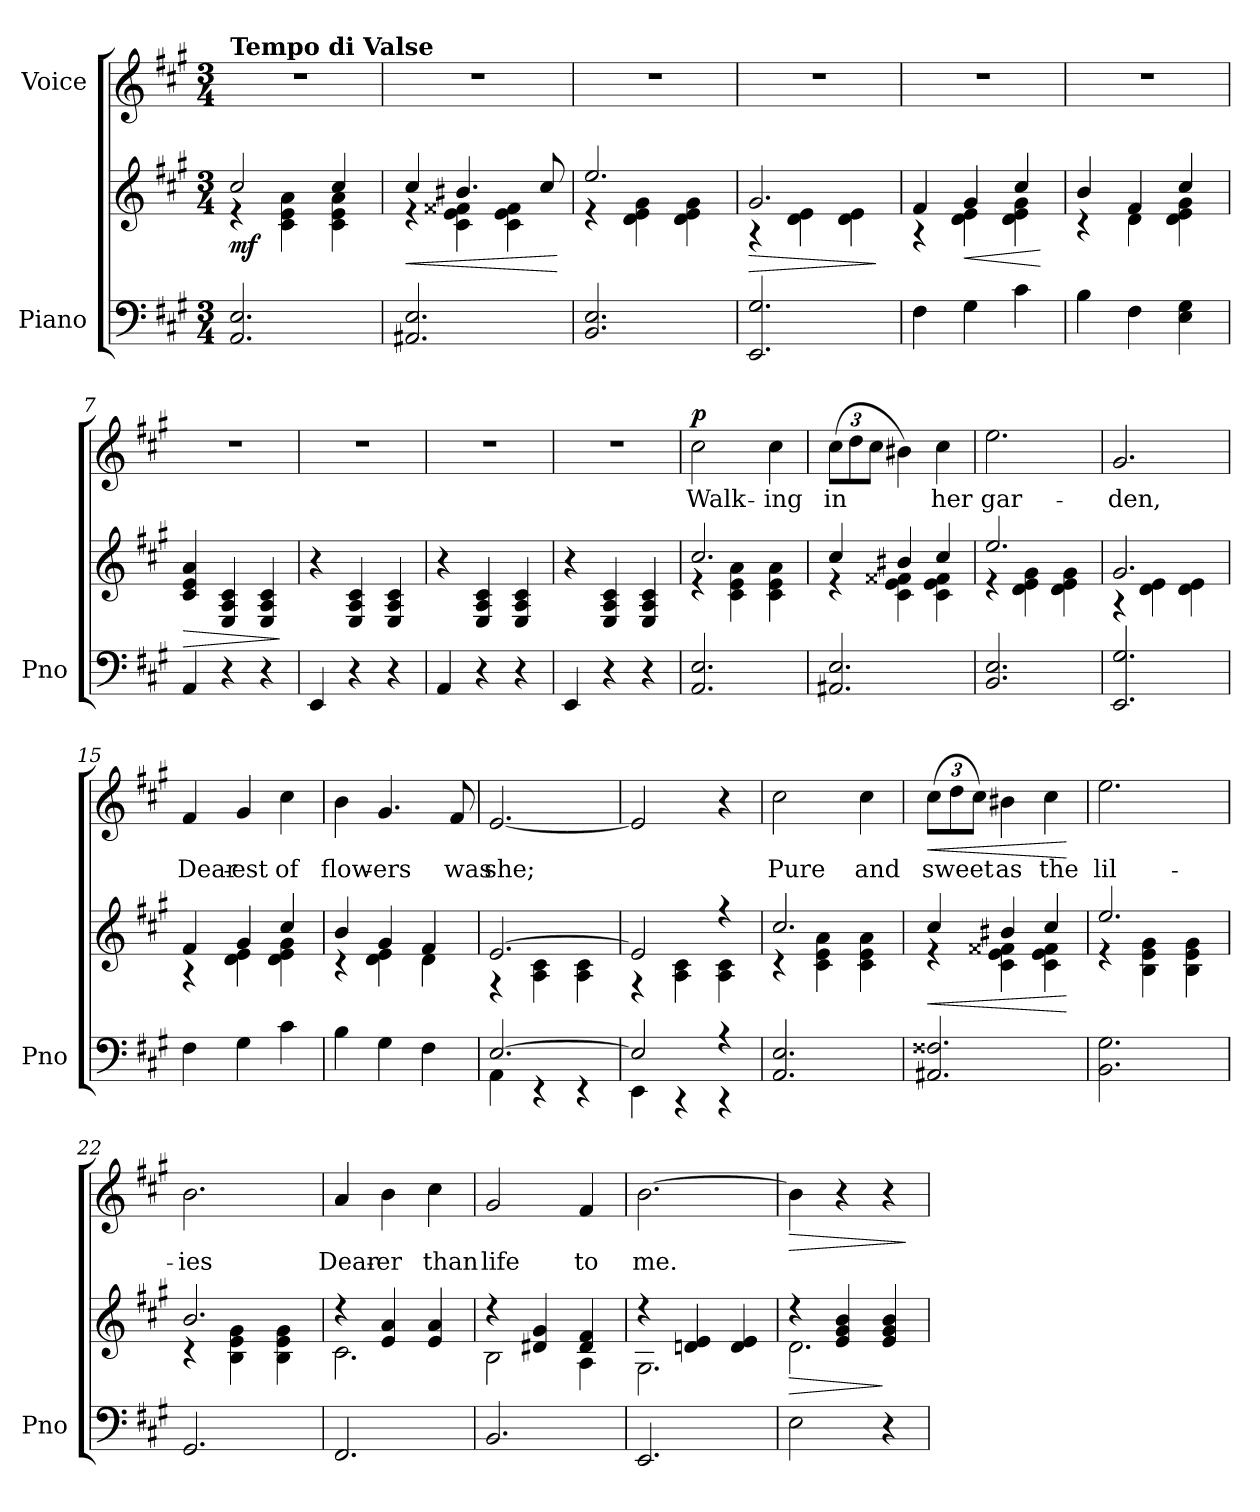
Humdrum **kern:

**kern	**kern	**dynam	**kern	**text	**dynam
*part2	*part2	*part2	*part1	*part1	*part1
*staff3	*staff2	*staff2/3	*staff1	*staff1	*staff1
*I"Piano	*	*	*I"Voice	*	*
*I'Pno	*	*	*	*	*
*clefF4	*clefG2	*	*clefG2	*	*
*k[f#c#g#]	*k[f#c#g#]	*	*k[f#c#g#]	*	*
*M3/4	*M3/4	*	*M3/4	*	*
=1	=1	=1	=1	=1	=1
*	*^	*	*	*	*
!	!	!	!	!LO:TX:a:B:t=Tempo di Valse	!	!
!	!	!	!LO:DY:b	!	!	!
2.AA/ 2.E/	2cc#/	4r	mf	2.r	.	.
.	.	4c#\ 4e\ 4a\	.	.	.	.
.	4cc#/	4c#\ 4e\ 4a\	.	.	.	.
=2	=2	=2	=2	=2	=2	=2
!	!	!	!LO:HP:b	!	!	!
2.AA#X/ 2.E/	4cc#/	4r	<	2.r	.	.
.	4.b#X/	4c#\ 4e\ 4f##X\	.	.	.	.
.	.	4c#\ 4e\ 4f##\	.	.	.	.
.	8cc#/	.	.	.	.	.
*	*v	*v	*	*	*	*
.	.	[	.	.	.
=3	=3	=3	=3	=3	=3
*	*^	*	*	*	*
2.BB/ 2.E/	2.ee/	4r	.	2.r	.	.
.	.	4d\ 4e\ 4g#\	.	.	.	.
.	.	4d\ 4e\ 4g#\	.	.	.	.
=4	=4	=4	=4	=4	=4	=4
!	!	!	!LO:HP:b	!	!	!
2.EE/ 2.G#/	2.g#/	4r	>	2.r	.	.
.	.	4d\ 4e\	.	.	.	.
.	.	4d\ 4e\	.	.	.	.
*	*v	*v	*	*	*	*
.	.	]	.	.	.
=5	=5	=5	=5	=5	=5
*	*^	*	*	*	*
4F#\	4f#/	4r	.	2.r	.	.
!	!	!	!LO:HP:b	!	!	!
4G#\	4g#/	4d\ 4e\	<	.	.	.
4c#\	4cc#/	4d\ 4e\ 4g#\	.	.	.	.
*	*v	*v	*	*	*	*
.	.	[	.	.	.
=6	=6	=6	=6	=6	=6
*	*^	*	*	*	*
4B\	4b/	4r	.	2.r	.	.
4F#\	4f#/	4d\	.	.	.	.
4E\ 4G#\	4cc#/	4d\ 4e\ 4g#\	.	.	.	.
=7	=7	=7	=7	=7	=7	=7
!	!	!	!LO:HP:b	!	!	!
*	*v	*v	*	*	*	*
4AA/	4c#/ 4e/ 4a/	>	2.r	.	.
4r	4E/ 4A/ 4c#/	.	.	.	.
4r	4E/ 4A/ 4c#/	.	.	.	.
.	.	]	.	.	.
=8	=8	=8	=8	=8	=8
4EE/	4r	.	2.r	.	.
4r	4E/ 4A/ 4c#/	.	.	.	.
4r	4E/ 4A/ 4c#/	.	.	.	.
=9	=9	=9	=9	=9	=9
4AA/	4r	.	2.r	.	.
4r	4E/ 4A/ 4c#/	.	.	.	.
4r	4E/ 4A/ 4c#/	.	.	.	.
=10	=10	=10	=10	=10	=10
4EE/	4r	.	2.r	.	.
4r	4E/ 4A/ 4c#/	.	.	.	.
4r	4E/ 4A/ 4c#/	.	.	.	.
=11	=11	=11	=11	=11	=11
*	*^	*	*	*	*
!	!	!	!LO:DY:b	!	!	!
!	!	!	!LO:DY:n=1:b	!	!	!LO:DY:a
2.AA/ 2.E/	2.cc#/	4r	p other-dynamics	2cc#\	Walk-	p
.	.	4c#\ 4e\ 4a\	.	.	.	.
.	.	4c#\ 4e\ 4a\	.	4cc#\	-ing	.
=12	=12	=12	=12	=12	=12	=12
2.AA#X/ 2.E/	4cc#/	4r	.	(12cc#\L	in	.
.	.	.	.	12dd\	.	.
.	.	.	.	12cc#\J	.	.
.	4b#X/	4c#\ 4e\ 4f##X\	.	4b#X\)	.	.
.	4cc#/	4c#\ 4e\ 4f##\	.	4cc#\	her	.
=13	=13	=13	=13	=13	=13	=13
2.BB/ 2.E/	2.ee/	4r	.	2.ee\	gar-	.
.	.	4d\ 4e\ 4g#\	.	.	.	.
.	.	4d\ 4e\ 4g#\	.	.	.	.
=14	=14	=14	=14	=14	=14	=14
2.EE/ 2.G#/	2.g#/	4r	.	2.g#/	-den,	.
.	.	4d\ 4e\	.	.	.	.
.	.	4d\ 4e\	.	.	.	.
=15	=15	=15	=15	=15	=15	=15
4F#\	4f#/	4r	.	4f#/	Dear-	.
4G#\	4g#/	4d\ 4e\	.	4g#/	-est	.
4c#\	4cc#/	4d\ 4e\ 4g#\	.	4cc#\	of	.
=16	=16	=16	=16	=16	=16	=16
4B\	4b/	4r	.	4b\	flow-	.
4G#\	4g#/	4d\ 4e\	.	4.g#/	-ers	.
4F#\	4f#/	4d\	.	.	.	.
.	.	.	.	8f#/	was	.
=17	=17	=17	=17	=17	=17	=17
*^	*	*	*	*	*	*
[2.E/	4AA\	[2.e/	4r	.	[2.e/	she;	.
.	4r	.	4A\ 4c#\	.	.	.	.
.	4r	.	4A\ 4c#\	.	.	.	.
=18	=18	=18	=18	=18	=18	=18	=18
2E/]	4EE\	2e/]	4r	.	2e/]	.	.
.	4r	.	4A\ 4c#\	.	.	.	.
4r	4r	4r	4A\ 4c#\	.	4r	.	.
*v	*v	*	*	*	*	*	*
=19	=19	=19	=19	=19	=19	=19
2.AA/ 2.E/	2.cc#/	4r	.	2cc#\	Pure	.
.	.	4c#\ 4e\ 4a\	.	.	.	.
.	.	4c#\ 4e\ 4a\	.	4cc#\	and	.
=20	=20	=20	=20	=20	=20	=20
!	!	!	!LO:HP:b	!	!	!LO:HP:b
2.AA#X/ 2.F##X/	4cc#/	4r	<	(12cc#\L	sweet	<
.	.	.	.	12dd\	.	.
.	.	.	.	12cc#\J)	.	.
.	4b#X/	4c#\ 4e\ 4f##X\	.	4b#X\	as	.
.	4cc#/	4c#\ 4e\ 4f##\	.	4cc#\	the	.
*	*v	*v	*	*	*	*
.	.	[	.	.	[
=21	=21	=21	=21	=21	=21
*	*^	*	*	*	*
2.BB\ 2.G#\	2.ee/	4r	.	2.ee\	lil-	.
.	.	4B\ 4e\ 4g#\	.	.	.	.
.	.	4B\ 4e\ 4g#\	.	.	.	.
=22	=22	=22	=22	=22	=22	=22
2.GG#/	2.b/	4r	.	2.b\	-ies	.
.	.	4B\ 4e\ 4g#\	.	.	.	.
.	.	4B\ 4e\ 4g#\	.	.	.	.
=23	=23	=23	=23	=23	=23	=23
2.FF#/	4r	2.c#\	.	4a/	Dear-	.
.	4e/ 4a/	.	.	4b\	-er	.
.	4e/ 4a/	.	.	4cc#\	than	.
=24	=24	=24	=24	=24	=24	=24
2.BB/	4r	2B\	.	2g#/	life	.
.	4d#X/ 4g#/	.	.	.	.	.
.	4d#/ 4f#/	4A\	.	4f#/	to	.
=25	=25	=25	=25	=25	=25	=25
2.EE/	4r	2.G#\	.	[2.b\	me.	.
.	4dn/ 4e/	.	.	.	.	.
.	4d/ 4e/	.	.	.	.	.
=26	=26	=26	=26	=26	=26	=26
!	!	!	!LO:HP:b	!	!	!LO:HP:b
2E\	4r	2.d\	>	4b\]	.	>
.	4e/ 4g#/ 4b/	.	.	4r	.	.
4r	4e/ 4g#/ 4b/	.	]	4r	.	.
*	*v	*v	*	*	*	*
.	.	.	.	.	]
=	=	=	=	=	=
*-	*-	*-	*-	*-	*-
